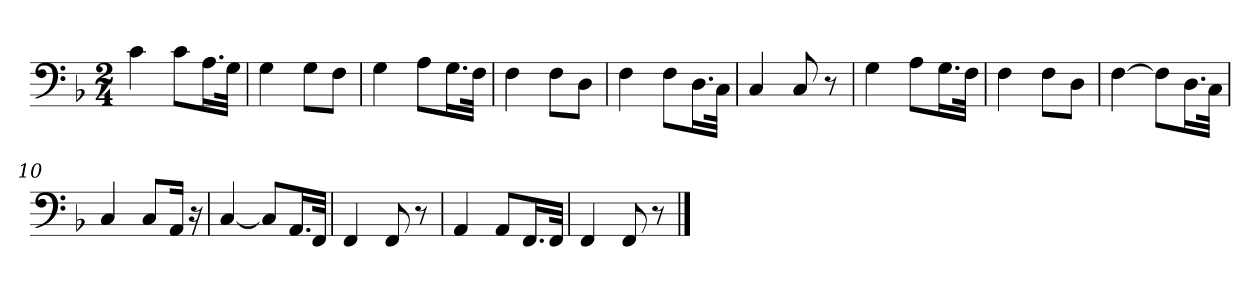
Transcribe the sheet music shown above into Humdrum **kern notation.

**kern
*part1
*staff1
*clefF4
*k[b-]
*M2/4
=1
4c\
8c\L
16.A\L
32G\JJk
=2
4G\
8G\L
8F\J
=3
4G\
8A\L
16.G\L
32F\JJk
=4
4F\
8F\L
8D\J
=5
4F\
8F\L
16.D\L
32C\JJk
=6
4C/
8C/
8r
=7
4G\
8A\L
16.G\L
32F\JJk
=8
4F\
8F\L
8D\J
=9
[4F\
8F\L]
16.D\L
32C\JJk
=10
4C/
8C/L
16AA/Jk
16r
=11
[4C/
8C/L]
16.AA/L
32FF/JJk
=12
4FF/
8FF/
8r
=13
4AA/
8AA/L
16.FF/L
32FF/JJk
=14
4FF/
8FF/
8r
==
*-
